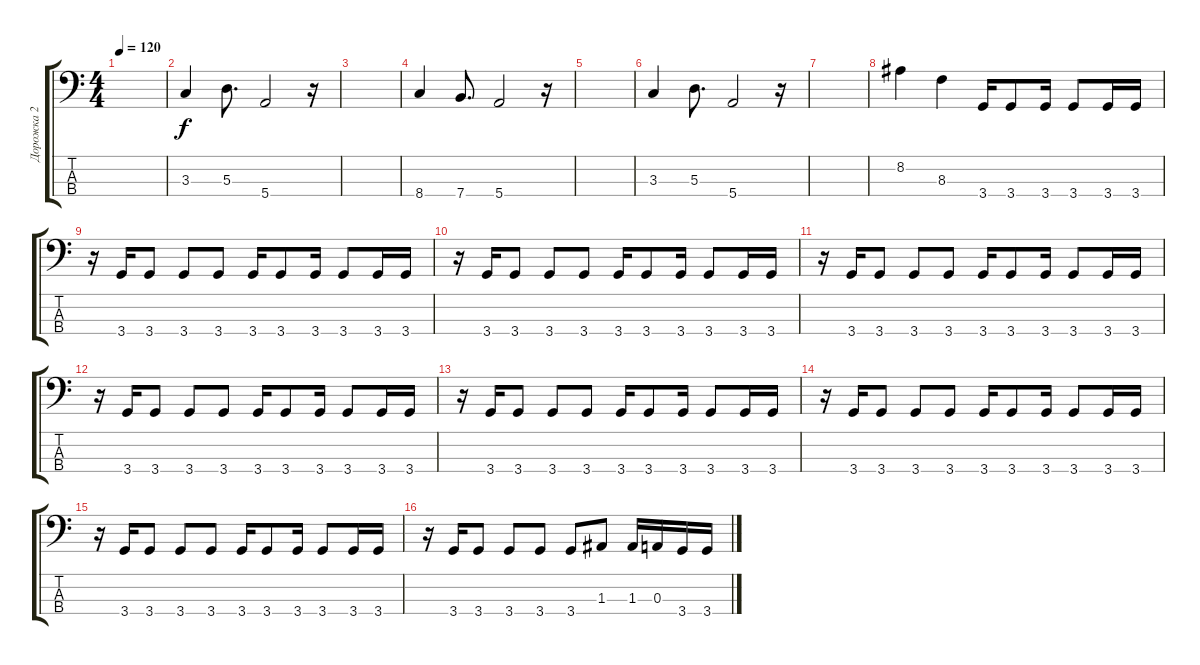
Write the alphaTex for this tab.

\track ("Дорожка 2" "Дорожка 2") {instrument electricbassfinger}
\staff {score tabs}
\tuning (G2 D2 A1 E1) {hide}
\ts (4 4)
\tempo 120
\clef f4
\ks c
|
3.3.4 5.3.8{d} 5.4.2 r.16 |
|
8.4.4 7.4.8{d} 5.4.2 r.16 |
|
3.3.4 5.3.8{d} 5.4.2 r.16 |
|
8.2.4 8.3.4 3.4.16 3.4.8 3.4.16 3.4.8 3.4.16 3.4.16 |
r.16 3.4.16 3.4.8 3.4.8 3.4.8 3.4.16 3.4.8 3.4.16 3.4.8 3.4.16 3.4.16 |
r.16 3.4.16 3.4.8 3.4.8 3.4.8 3.4.16 3.4.8 3.4.16 3.4.8 3.4.16 3.4.16 |
r.16 3.4.16 3.4.8 3.4.8 3.4.8 3.4.16 3.4.8 3.4.16 3.4.8 3.4.16 3.4.16 |
r.16 3.4.16 3.4.8 3.4.8 3.4.8 3.4.16 3.4.8 3.4.16 3.4.8 3.4.16 3.4.16 |
r.16 3.4.16 3.4.8 3.4.8 3.4.8 3.4.16 3.4.8 3.4.16 3.4.8 3.4.16 3.4.16 |
r.16 3.4.16 3.4.8 3.4.8 3.4.8 3.4.16 3.4.8 3.4.16 3.4.8 3.4.16 3.4.16 |
r.16 3.4.16 3.4.8 3.4.8 3.4.8 3.4.16 3.4.8 3.4.16 3.4.8 3.4.16 3.4.16 |
r.16 3.4.16 3.4.8 3.4.8 3.4.8 3.4.8 1.3.8 1.3.16 0.3.16 3.4.16 3.4.16
